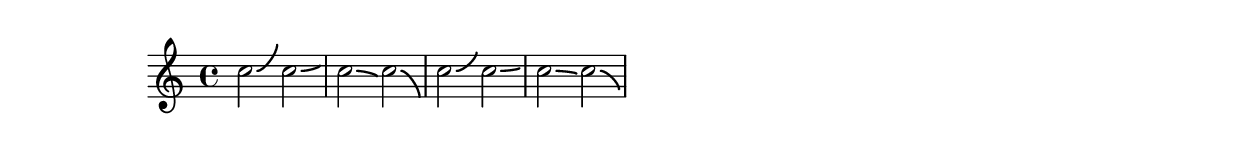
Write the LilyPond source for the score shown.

%% http://lsr.di.unimi.it/LSR/Item?id=671
%% see also http://www.lilypond.org/doc/v2.18/Documentation/internals/bendafter
%% see also http://www.lilypond.org/doc/v2.18/Documentation/notation/expressive-marks-as-curves#falls-and-doits


\relative c'' {
  c2-\bendAfter #+5
  c-\bendAfter #+1
  c-\bendAfter #-1
  c-\bendAfter #-5
  c-\bendAfter #3.5
  c-\bendAfter #0.5
  c-\bendAfter #-0.5
  c-\bendAfter #-3.5
}
